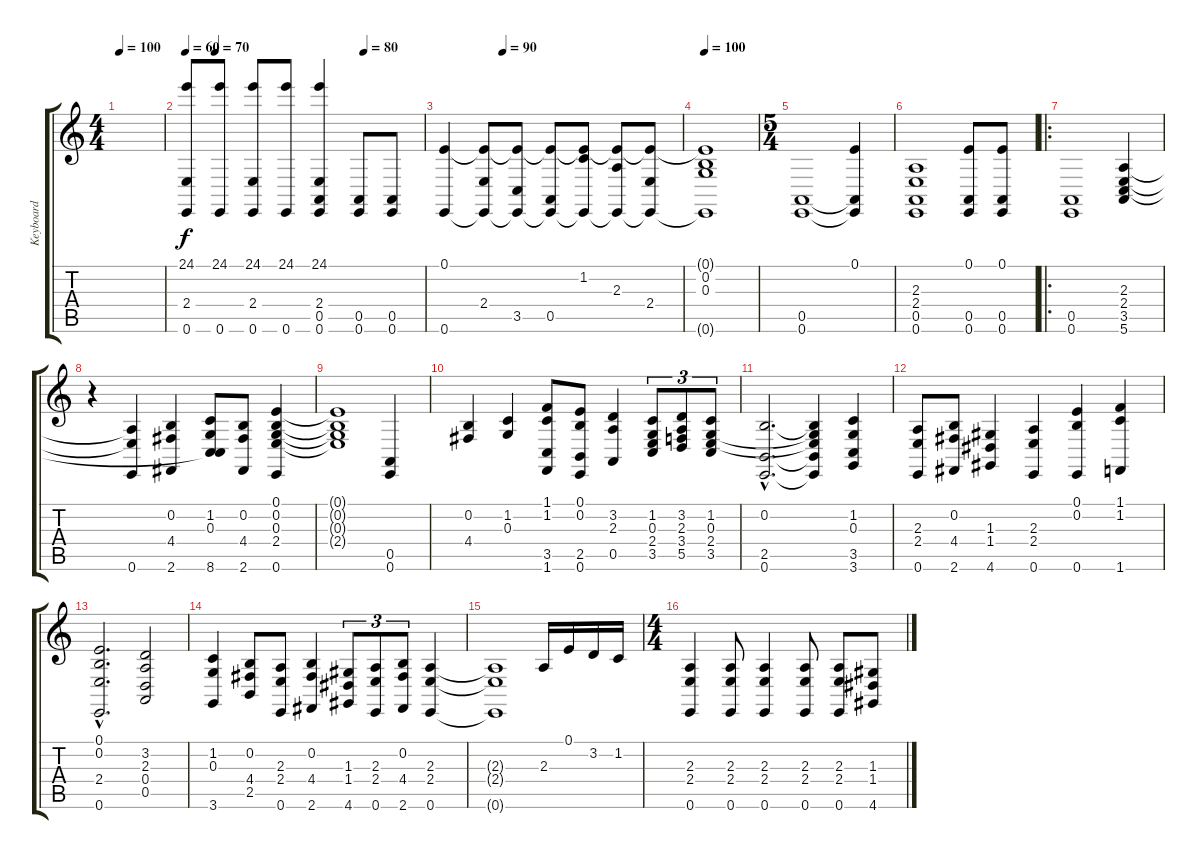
\track ("Keyboard" "Keyboard") {instrument brightacousticpiano}
\staff {score tabs}
\tuning (E4 B3 G3 D3 A2 E2) {hide}
\ts (4 4)
\tempo 100
\clef g2
\ks c
|
\tempo 60
\tempo (70 0.125)
\tempo (80 0.75)
(24.1 2.4 0.6).8 (24.1 0.6).8 (24.1 2.4 0.6).8 (24.1 0.6).8 (24.1 2.4 0.5 0.6).4 (0.5 0.6).8 (0.5 0.6).8 |
\tempo (90 0.25)
(0.1 0.6).4 (0.1{t} 2.4 0.6{t}).8 (0.1{t} 3.5 0.6{t}).8 (0.1{t} 0.5 0.6{t}).8 (0.1{t} 1.2 0.6{t}).8 (0.1{t} 2.3 0.6{t}).8 (0.1{t} 2.4 0.6{t}).8 |
\tempo 100
(0.1{t} 0.2 0.3 0.6{t}).1 |
\ts (5 4)
(0.5 0.6).1 (0.1 0.5{t} 0.6{t}).4 |
(2.3 2.4 0.5 0.6).1 (0.1 0.5 0.6).8 (0.1 0.5 0.6).8 |
\ro
(0.5 0.6).1 (2.3 2.4 3.5 5.6).4 |
r.4 (2.3{t} 2.4{t} 0.6).4 (0.2 4.4 2.6).4 (1.2 0.3 3.5{t} 8.6).8 (0.2 4.4 2.6).8 (0.1 0.2 0.3 2.4 0.6).4 |
(0.1{t} 0.2{t} 0.3{t} 2.4{t}).1 (0.5 0.6).4 |
(0.2 4.4).4 (1.2 0.3).4 (1.1 1.2 3.5 1.6).8 (0.1 0.2 2.5 0.6).8 (3.2 2.3 0.5).4 (1.2 0.3 2.4 3.5).8{tu (3 2)} (3.2 2.3 3.4 5.5).8{tu (3 2)} (1.2 0.3 2.4 3.5).8{tu (3 2)} |
(0.2{hac} 2.5{hac} 0.6{hac}).2{d} (0.2{t} 0.3{t} 2.4{t} 2.5{t} 0.6{t}).4 (1.2 0.3 3.5 3.6).4 |
(2.3 2.4 0.6).8 (0.2 4.4 2.6).8 (1.3 1.4 4.6).4 (2.3 2.4 0.6).4 (0.1 0.2 0.6).4 (1.1 1.2 1.6).4 |
(0.1{hac} 0.2{hac} 2.4{hac} 0.6{hac}).2{d} (3.2 2.3 0.4 0.5).2 |
(1.2 0.3 3.6).4 (0.2 4.4 2.5).8 (2.3 2.4 0.6).8 (0.2 4.4 2.6).4 (1.3 1.4 4.6).8{tu (3 2)} (2.3 2.4 0.6).8{tu (3 2)} (0.2 4.4 2.6).8{tu (3 2)} (2.3 2.4 0.6).4 |
(2.3{t} 2.4{t} 0.6{t}).1 2.3.16 0.1.16 3.2.16 1.2.16 |
\ts (4 4)
(2.3 2.4 0.6).4 (2.3 2.4 0.6).8 (2.3 2.4 0.6).4 (2.3 2.4 0.6).8 (2.3 2.4 0.6).8 (1.3 1.4 4.6).8
